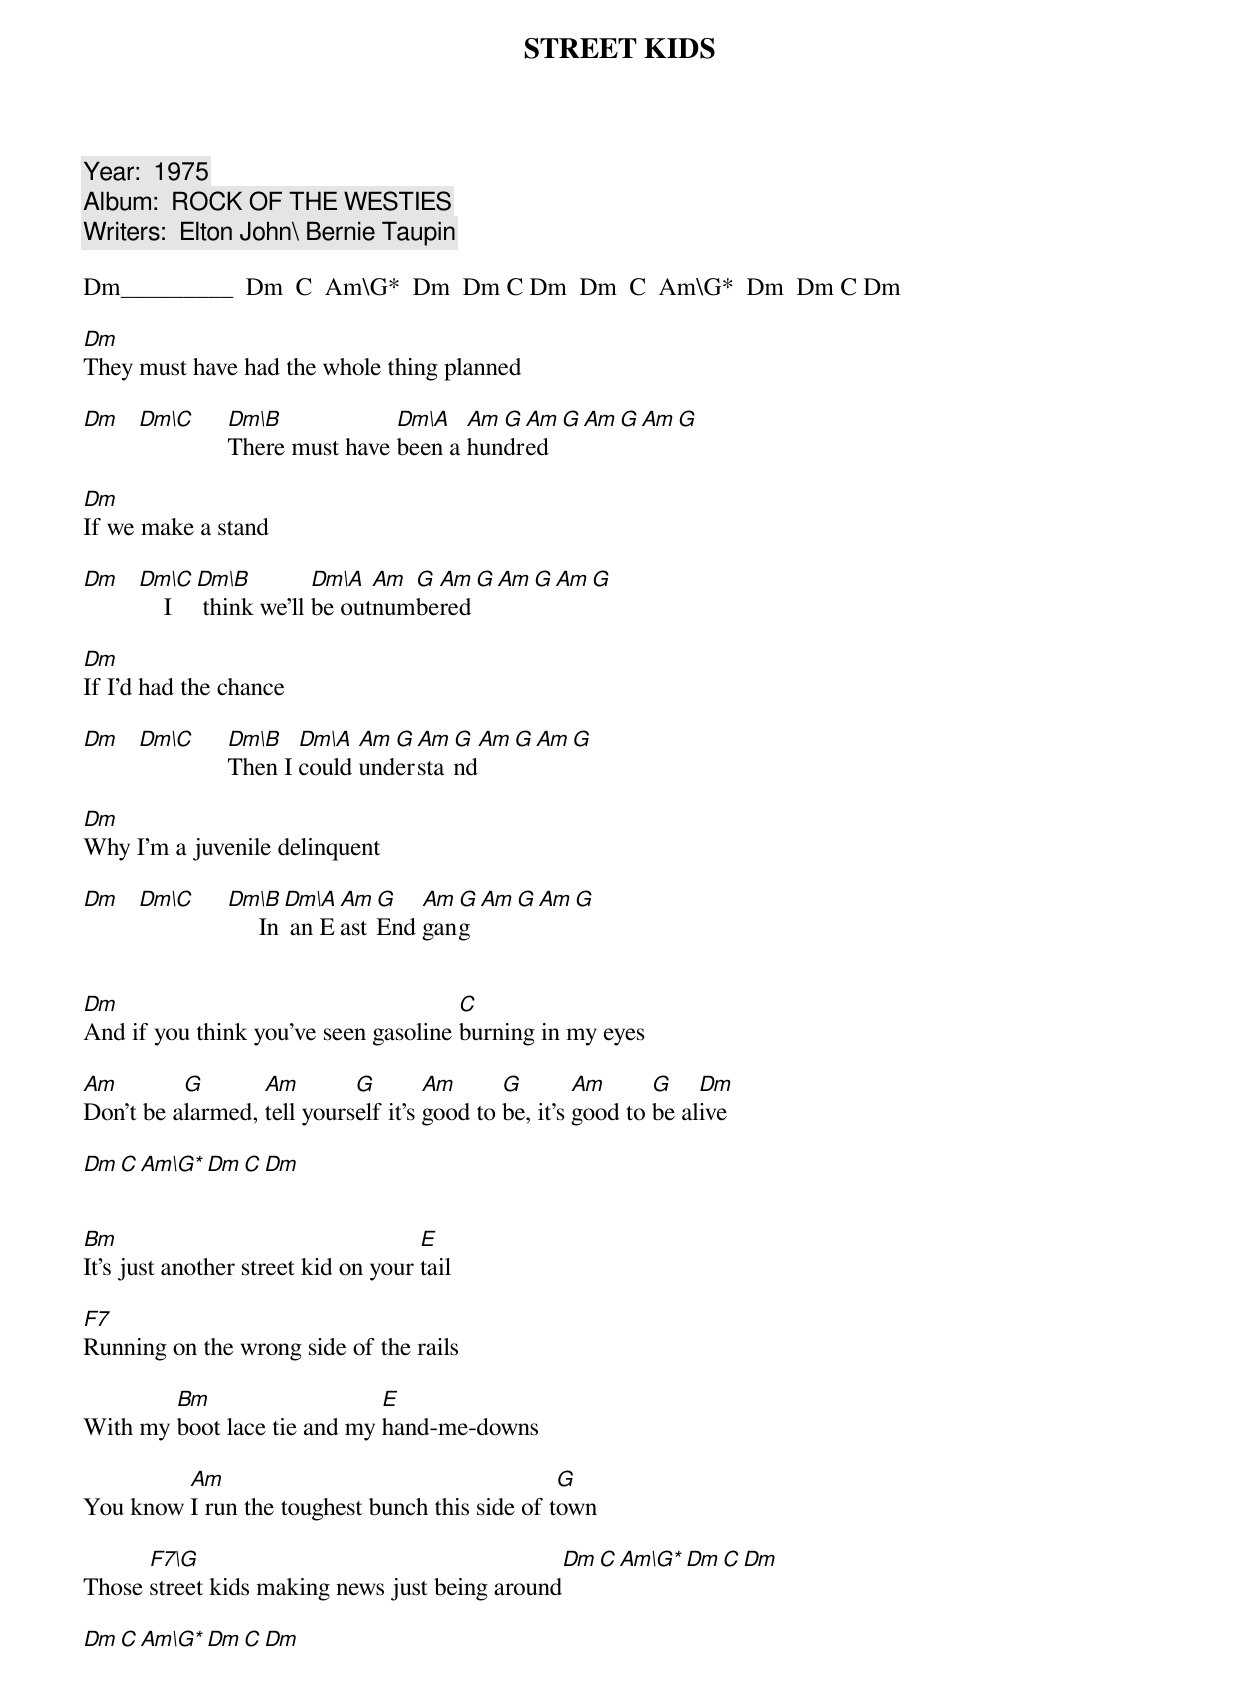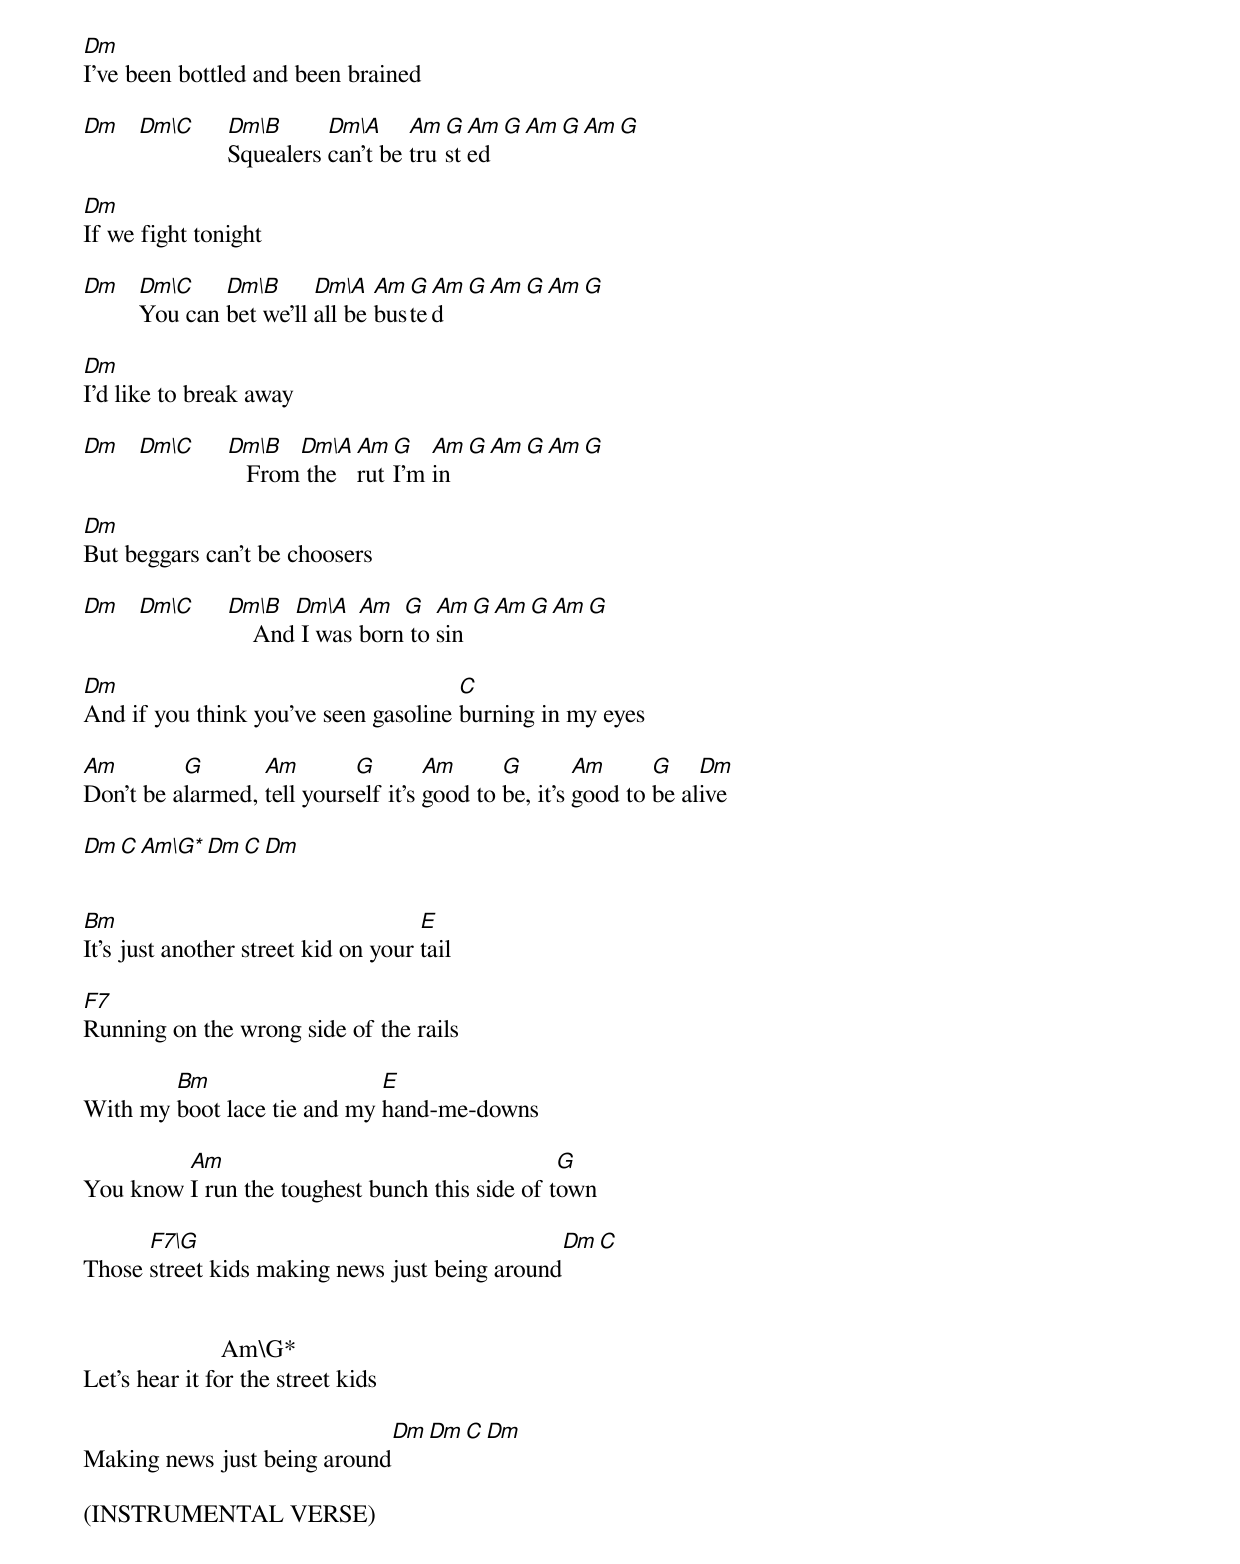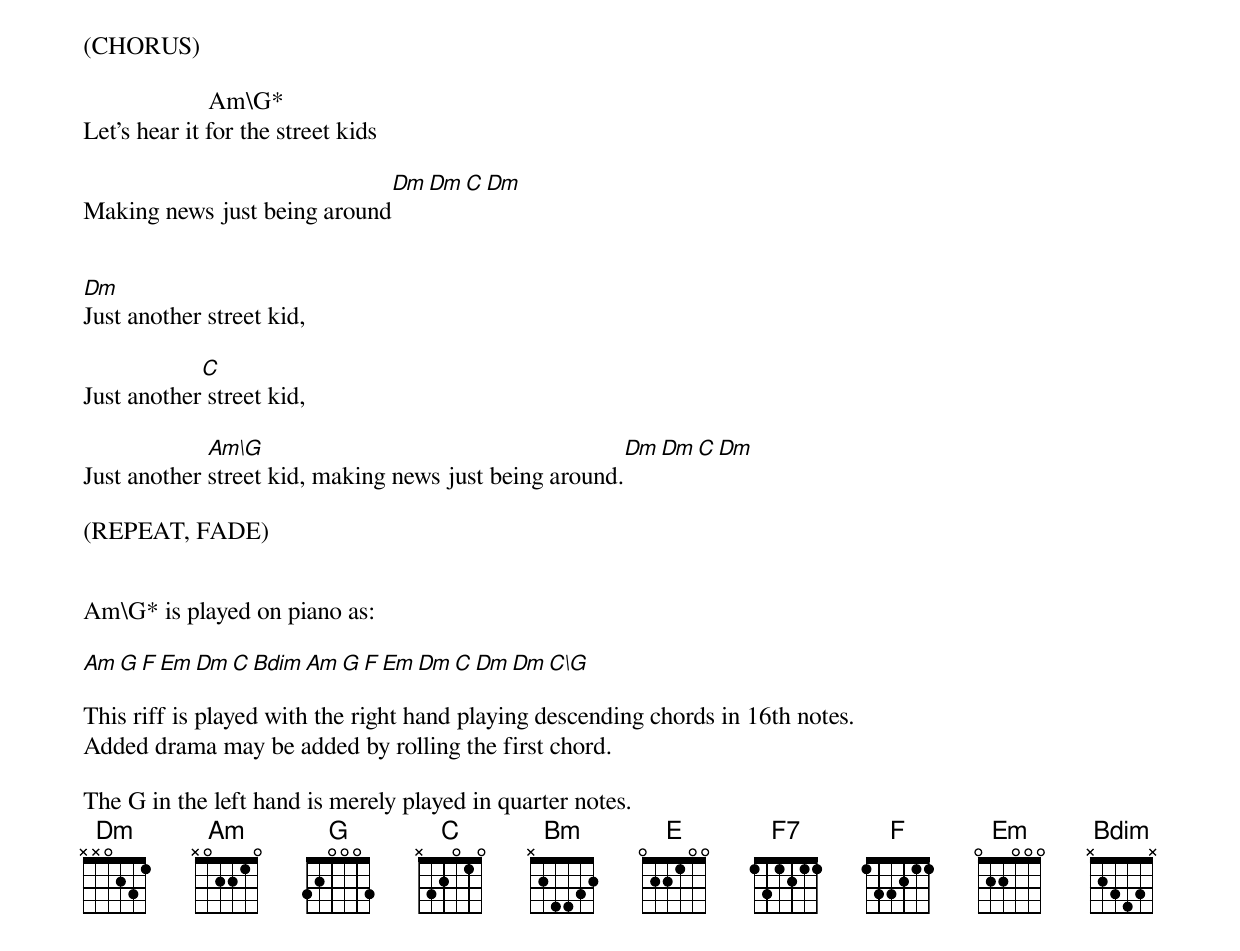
STREET KIDS

Year:  1975
Album:  ROCK OF THE WESTIES
Writers:  Elton John\ Bernie Taupin

Dm_________  Dm  C  Am\G*  Dm  Dm C Dm  Dm  C  Am\G*  Dm  Dm C Dm

Dm
They must have had the whole thing planned

Dm Dm\C Dm\B            Dm\A   Am G Am G  Am G Am G
        There must have been a hundred

Dm
If we make a stand

Dm Dm\C Dm\B         Dm\A  Am G Am G  Am G Am G
       I think we'll be outnumbered

Dm
If I'd had the chance

Dm Dm\C Dm\B   Dm\A  Am G Am G  Am G Am G
        Then I could understand

Dm
Why I'm a juvenile delinquent

Dm Dm\C Dm\B   Dm\A Am  G   Am G  Am G Am G
             In an East End gang


Dm                                    C
And if you think you've seen gasoline burning in my eyes

Am        G       Am        G        Am      G        Am      G    Dm
Don't be alarmed, tell yourself it's good to be, it's good to be alive

Dm  C  Am\G*  Dm C Dm


Bm  				     E
It's just another street kid on your tail

F7
Running on the wrong side of the rails

        Bm		     E
With my boot lace tie and my hand-me-downs

         Am                                     G
You know I run the toughest bunch this side of town

      F7\G                                     Dm  C  Am\G*  Dm C Dm
Those street kids making news just being around

Dm  C  Am\G*  Dm C Dm


Dm
I've been bottled and been brained

Dm Dm\C Dm\B      Dm\A     Am G Am G  Am G Am G
        Squealers can't be trusted

Dm
If we fight tonight

Dm Dm\C    Dm\B      Dm\A   Am G Am G  Am G Am G
   You can bet we'll all be busted

Dm
I'd like to break away

Dm Dm\C Dm\B   Dm\A Am  G   Am G  Am G Am G
           From the rut I'm in

Dm
But beggars can't be choosers

Dm Dm\C Dm\B   Dm\A   Am  G   Am G  Am G Am G
            And I was born to sin

Dm                                    C
And if you think you've seen gasoline burning in my eyes

Am        G       Am        G        Am      G        Am      G    Dm
Don't be alarmed, tell yourself it's good to be, it's good to be alive

Dm  C  Am\G*  Dm C Dm


Bm  				     E
It's just another street kid on your tail

F7
Running on the wrong side of the rails

        Bm		     E
With my boot lace tie and my hand-me-downs

         Am                                     G
You know I run the toughest bunch this side of town

      F7\G                                     Dm  C
Those street kids making news just being around


                      Am\G*
Let's hear it for the street kids

                             Dm Dm  C  Dm
Making news just being around

(INSTRUMENTAL VERSE)

(CHORUS)

                    Am\G*
Let's hear it for the street kids

                             Dm Dm  C  Dm
Making news just being around


Dm
Just another street kid,

            C
Just another street kid,

             Am\G				       Dm Dm  C  Dm
Just another street kid, making news just being around.

(REPEAT, FADE)


Am\G* is played on piano as:

Am G F Em Dm C Bdim Am G F Em Dm C Dm Dm C\G

This riff is played with the right hand playing descending chords in 16th notes.
Added drama may be added by rolling the first chord.

The G in the left hand is merely played in quarter notes.
